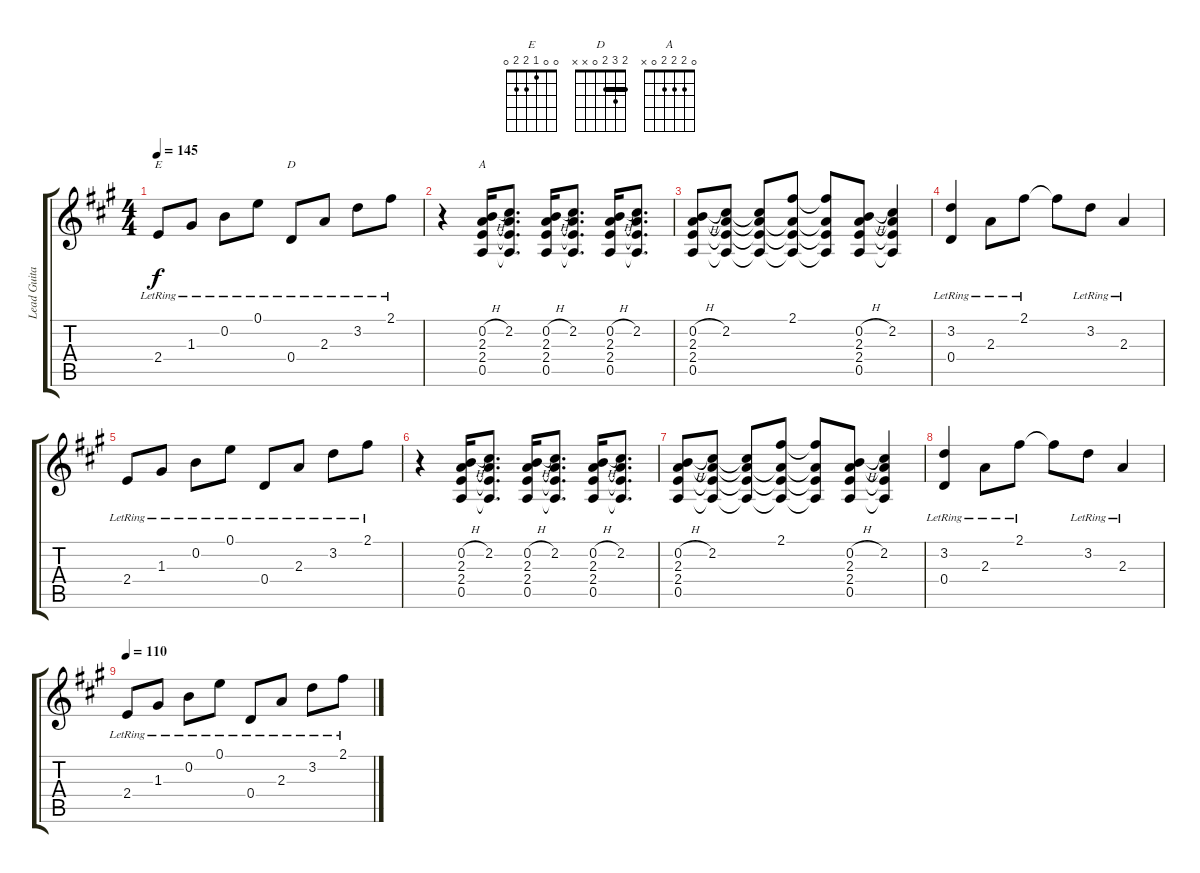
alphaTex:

\track ("Lead Guitar" "Lead Guita") {instrument electricguitarclean}
\staff {score tabs}
\tuning (E4 B3 G3 D3 A2 E2) {hide}
\chord ("E" 0 0 1 2 2 0)
\chord ("D" 2 3 2 0 x x) {barre 2}
\chord ("A" 0 2 2 2 0 x)
\ts (4 4)
\tempo 145
\clef g2
\ks a
2.4{lr}.8{ch "E" dy f} 1.3{lr}.8 0.2{lr}.8 0.1{lr}.8 0.4{lr}.8{ch "D"} 2.3{lr}.8 3.2{lr}.8 2.1{lr}.8 |
r.4 (0.2{h} 2.3 2.4 0.5).16{ch "A"} (2.2 2.3{t} 2.4{t} 0.5{t}).8{d} (0.2{h} 2.3 2.4 0.5).16 (2.2 2.3{t} 2.4{t} 0.5{t}).8{d} (0.2{h} 2.3 2.4 0.5).16 (2.2 2.3{t} 2.4{t} 0.5{t}).8{d} |
(0.2{h} 2.3 2.4 0.5).8 (2.2 2.3{t} 2.4{t} 0.5{t}).8 (2.2{t} 2.3{t} 2.4{t} 0.5{t}).8 (2.1 2.3{t} 2.4{t} 0.5{t}).8 (2.1{t} 2.3{t} 2.4{t} 0.5{t}).8 (0.2{h} 2.3 2.4 0.5).8 (2.2 2.3{t} 2.4{t} 0.5{t}).4 |
(3.2{lr} 0.4{lr}).4 2.3{lr}.8 2.1{lr}.8 2.1{t}.8 3.2{lr}.8 2.3{lr}.4 |
2.4{lr}.8 1.3{lr}.8 0.2{lr}.8 0.1{lr}.8 0.4{lr}.8 2.3{lr}.8 3.2{lr}.8 2.1{lr}.8 |
r.4 (0.2{h} 2.3 2.4 0.5).16 (2.2 2.3{t} 2.4{t} 0.5{t}).8{d} (0.2{h} 2.3 2.4 0.5).16 (2.2 2.3{t} 2.4{t} 0.5{t}).8{d} (0.2{h} 2.3 2.4 0.5).16 (2.2 2.3{t} 2.4{t} 0.5{t}).8{d} |
(0.2{h} 2.3 2.4 0.5).8 (2.2 2.3{t} 2.4{t} 0.5{t}).8 (2.2{t} 2.3{t} 2.4{t} 0.5{t}).8 (2.1 2.3{t} 2.4{t} 0.5{t}).8 (2.1{t} 2.3{t} 2.4{t} 0.5{t}).8 (0.2{h} 2.3 2.4 0.5).8 (2.2 2.3{t} 2.4{t} 0.5{t}).4 |
(3.2{lr} 0.4{lr}).4 2.3{lr}.8 2.1{lr}.8 2.1{t}.8 3.2{lr}.8 2.3{lr}.4 |
\tempo 110
2.4{lr}.8 1.3{lr}.8 0.2{lr}.8 0.1{lr}.8 0.4{lr}.8 2.3{lr}.8 3.2{lr}.8 2.1{lr}.8
